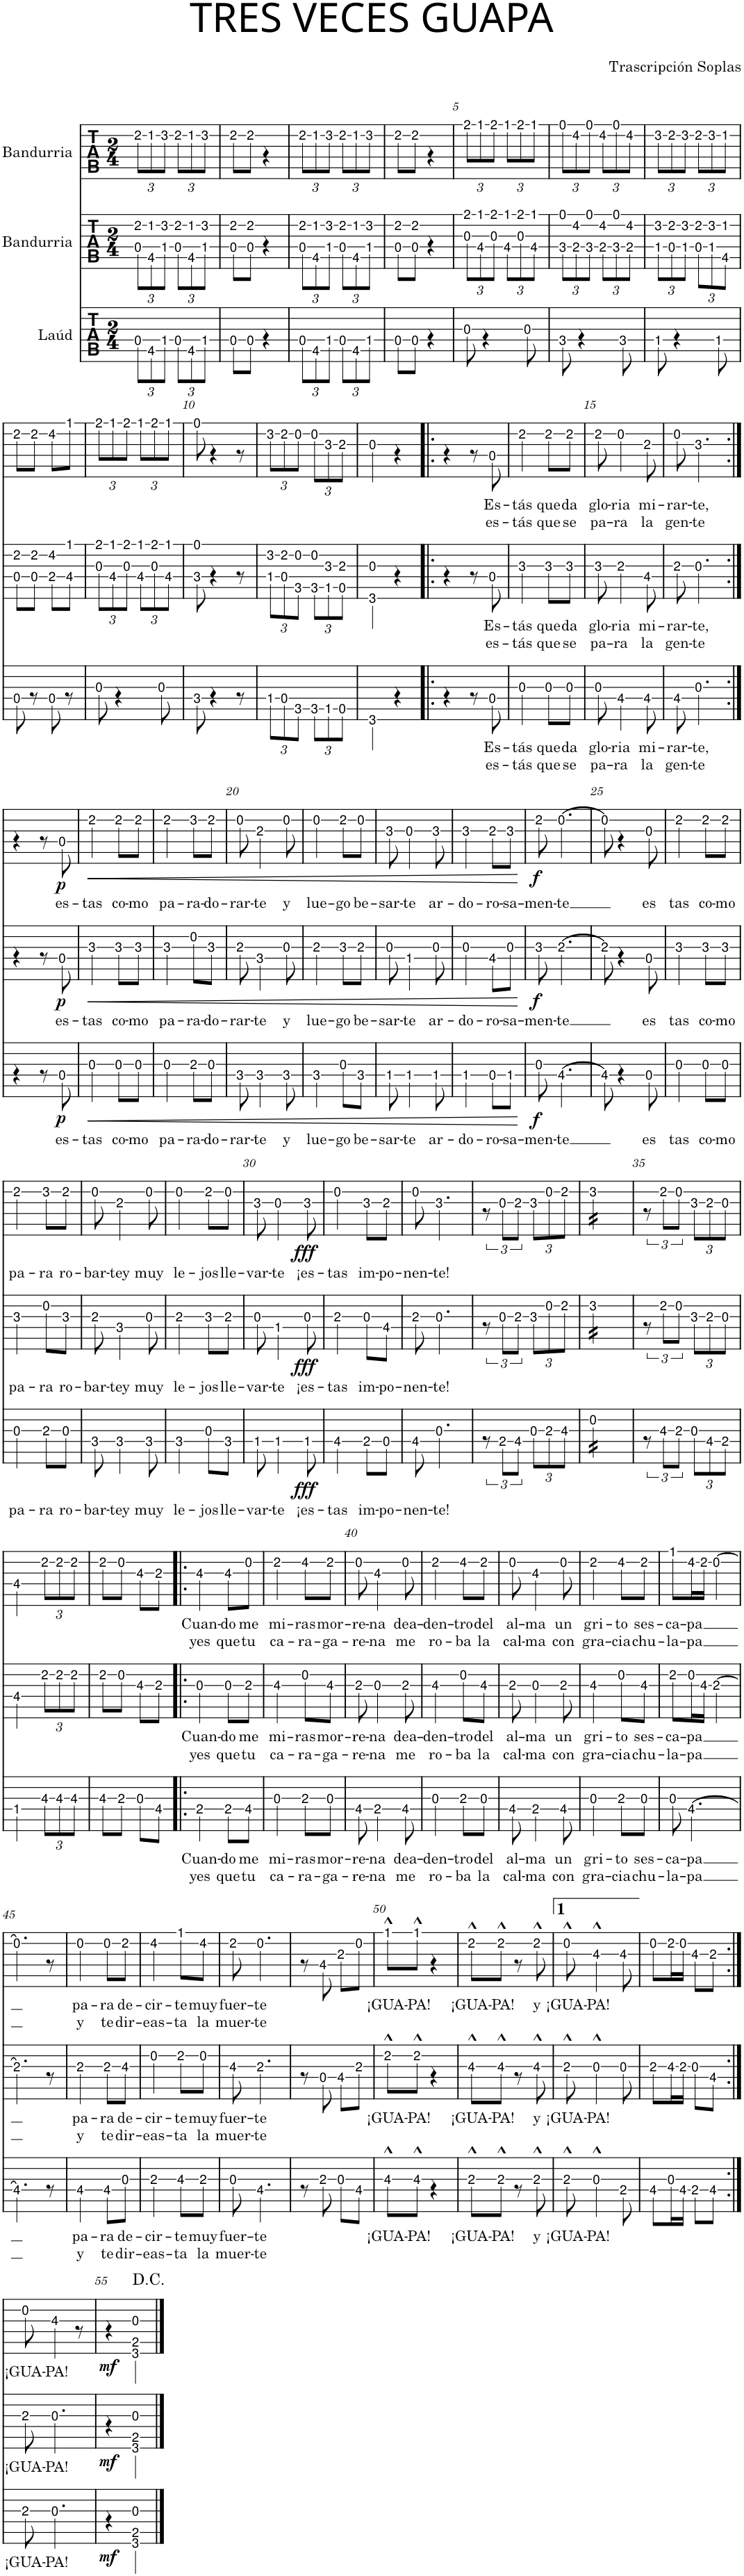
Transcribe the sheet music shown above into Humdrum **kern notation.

**kern	**dynam	**kern	**text	**text	**dynam	**kern	**text	**text	**dynam	**kern	**text	**text	**dynam
*part4	*part4	*part3	*part3	*part3	*part3	*part2	*part2	*part2	*part2	*part1	*part1	*part1	*part1
*staff4	*staff4	*staff3	*staff3	*staff3	*staff3	*staff2	*staff2	*staff2	*staff2	*staff1	*staff1	*staff1	*staff1
*I"Guitarra	*	*I"Laúd	*	*	*	*I"Bandurria	*	*	*	*I"Bandurria	*	*	*
*stria6	*	*stria6	*	*	*	*stria6	*	*	*	*stria6	*	*	*
*	*	*	*	*	*	*	*	*	*	*	*	*	*
*k[f#]	*	*k[f#]	*	*	*	*k[f#]	*	*	*	*k[f#]	*	*	*
*M2/4	*	*M2/4	*	*	*	*M2/4	*	*	*	*M2/4	*	*	*
*	*	*Xbrackettup	*	*	*	*Xbrackettup	*	*	*	*Xbrackettup	*	*	*
=1	=1	=1	=1	=1	=1	=1	=1	=1	=1	=1	=1	=1	=1
!LO:TX:a:t=mim	!	!	!	!	!	!	!	!	!	!	!	!	!
8F# 8B 8d	.	12F#\L	.	.	.	12f#\ 12ff#\L	.	.	.	12ff#\L	.	.	.
.	.	12F-X\	.	.	.	12f-X\ 12ff-X\	.	.	.	12ff-X\	.	.	.
8r	.	.	.	.	.	.	.	.	.	.	.	.	.
.	.	12G\J	.	.	.	12g\ 12gg\J	.	.	.	12gg\J	.	.	.
8F# 8B 8d	.	12F#X\L	.	.	.	12f#X\ 12ff#X\L	.	.	.	12ff#X\L	.	.	.
.	.	12F-X\	.	.	.	12f-X\ 12ff-X\	.	.	.	12ff-X\	.	.	.
8r	.	.	.	.	.	.	.	.	.	.	.	.	.
.	.	12G\J	.	.	.	12g\ 12gg\J	.	.	.	12gg\J	.	.	.
=2	=2	=2	=2	=2	=2	=2	=2	=2	=2	=2	=2	=2	=2
8F#\ 8B\ 8d\L	.	8F#\L	.	.	.	8f#\ 8ff#\L	.	.	.	8ff#\L	.	.	.
8F#\ 8B\ 8d\J	.	8F#\J	.	.	.	8f#\ 8ff#\J	.	.	.	8ff#\J	.	.	.
4r	.	4r	.	.	.	4r	.	.	.	4r	.	.	.
=3	=3	=3	=3	=3	=3	=3	=3	=3	=3	=3	=3	=3	=3
8F# 8B 8d	.	12F#\L	.	.	.	12f#\ 12ff#\L	.	.	.	12ff#\L	.	.	.
.	.	12F-X\	.	.	.	12f-X\ 12ff-X\	.	.	.	12ff-X\	.	.	.
8r	.	.	.	.	.	.	.	.	.	.	.	.	.
.	.	12G\J	.	.	.	12g\ 12gg\J	.	.	.	12gg\J	.	.	.
8F# 8B 8d	.	12F#X\L	.	.	.	12f#X\ 12ff#X\L	.	.	.	12ff#X\L	.	.	.
.	.	12F-X\	.	.	.	12f-X\ 12ff-X\	.	.	.	12ff-X\	.	.	.
8r	.	.	.	.	.	.	.	.	.	.	.	.	.
.	.	12G\J	.	.	.	12g\ 12gg\J	.	.	.	12gg\J	.	.	.
=4	=4	=4	=4	=4	=4	=4	=4	=4	=4	=4	=4	=4	=4
8F#\ 8B\ 8d\L	.	8F#\L	.	.	.	8f#\ 8ff#\L	.	.	.	8ff#\L	.	.	.
8F#\ 8B\ 8d\J	.	8F#\J	.	.	.	8f#\ 8ff#\J	.	.	.	8ff#\J	.	.	.
4r	.	4r	.	.	.	4r	.	.	.	4r	.	.	.
=5	=5	=5	=5	=5	=5	=5	=5	=5	=5	=5	=5	=5	=5
!LO:TX:a:t=mim	!	!	!	!	!	!	!	!	!	!	!	!	!
8F# 8B 8d	.	8B\	.	.	.	12b\ 12bb\L	.	.	.	12bb\L	.	.	.
.	.	.	.	.	.	12b-X\ 12bb-X\	.	.	.	12bb-X\	.	.	.
8r	.	4r	.	.	.	.	.	.	.	.	.	.	.
.	.	.	.	.	.	12bn\ 12bbn\J	.	.	.	12bbn\J	.	.	.
8r	.	.	.	.	.	12b-X\ 12bb-X\L	.	.	.	12bb-X\L	.	.	.
.	.	.	.	.	.	12bn\ 12bbn\	.	.	.	12bbn\	.	.	.
8F# 8B 8d	.	8B\	.	.	.	.	.	.	.	.	.	.	.
.	.	.	.	.	.	12b-X\ 12bb-X\J	.	.	.	12bb-X\J	.	.	.
=6	=6	=6	=6	=6	=6	=6	=6	=6	=6	=6	=6	=6	=6
!LO:TX:a:t=RE	!	!	!	!	!	!	!	!	!	!	!	!	!
8e 8a 8dd-	.	8A\	.	.	.	12a\ 12aa\L	.	.	.	12aa\L	.	.	.
.	.	.	.	.	.	12g#X\ 12gg#X\	.	.	.	12gg#X\	.	.	.
8r	.	4r	.	.	.	.	.	.	.	.	.	.	.
.	.	.	.	.	.	12a\ 12aa\J	.	.	.	12aa\J	.	.	.
8r	.	.	.	.	.	12g#\ 12gg#\L	.	.	.	12gg#\L	.	.	.
.	.	.	.	.	.	12a\ 12aa\	.	.	.	12aa\	.	.	.
8e 8a 8cc#	.	8A\	.	.	.	.	.	.	.	.	.	.	.
.	.	.	.	.	.	12g#\ 12gg#\J	.	.	.	12gg#\J	.	.	.
=7	=7	=7	=7	=7	=7	=7	=7	=7	=7	=7	=7	=7	=7
!LO:TX:a:t=DO	!	!	!	!	!	!	!	!	!	!	!	!	!
8B 8d 8g 8b	.	8G\	.	.	.	12g\ 12gg\L	.	.	.	12gg\L	.	.	.
.	.	.	.	.	.	12f#\ 12ff#\	.	.	.	12ff#\	.	.	.
8r	.	4r	.	.	.	.	.	.	.	.	.	.	.
.	.	.	.	.	.	12g\ 12gg\J	.	.	.	12gg\J	.	.	.
8r	.	.	.	.	.	12f#\ 12ff#\L	.	.	.	12ff#\L	.	.	.
.	.	.	.	.	.	12g\ 12gg\	.	.	.	12gg\	.	.	.
8B 8d 8g 8b	.	8G\	.	.	.	.	.	.	.	.	.	.	.
.	.	.	.	.	.	12f-X\ 12ff-X\J	.	.	.	12ff-X\J	.	.	.
!!LO:LB:g=z
=8	=8	=8	=8	=8	=8	=8	=8	=8	=8	=8	=8	=8	=8
!LO:TX:a:t=Si7	!	!	!	!	!	!	!	!	!	!	!	!	!
8F# 8B- 8e 8f# 8cc#	.	8F#X\	.	.	.	8f#\ 8ff#\L	.	.	.	8ff#\L	.	.	.
8r	.	8r	.	.	.	8f#\ 8ff#\J	.	.	.	8ff#\J	.	.	.
8F# 8A# 8e 8f# 8cc#	.	8F#\	.	.	.	8g#X\ 8gg#X\L	.	.	.	8gg#X\L	.	.	.
8r	.	8r	.	.	.	8b-X\ 8bb-X\J	.	.	.	8bb-X\J	.	.	.
=9	=9	=9	=9	=9	=9	=9	=9	=9	=9	=9	=9	=9	=9
!LO:TX:a:t=mim	!	!	!	!	!	!	!	!	!	!	!	!	!
8F# 8B 8d	.	8B\	.	.	.	12b\ 12bb\L	.	.	.	12bb\L	.	.	.
.	.	.	.	.	.	12b-X\ 12bb-X\	.	.	.	12bb-X\	.	.	.
8r	.	4r	.	.	.	.	.	.	.	.	.	.	.
.	.	.	.	.	.	12bn\ 12bbn\J	.	.	.	12bbn\J	.	.	.
8r	.	.	.	.	.	12b-X\ 12bb-X\L	.	.	.	12bb-X\L	.	.	.
.	.	.	.	.	.	12bn\ 12bbn\	.	.	.	12bbn\	.	.	.
8F# 8B 8d	.	8B\	.	.	.	.	.	.	.	.	.	.	.
.	.	.	.	.	.	12b-X\ 12bb-X\J	.	.	.	12bb-X\J	.	.	.
=10	=10	=10	=10	=10	=10	=10	=10	=10	=10	=10	=10	=10	=10
!LO:TX:a:t=RE	!	!	!	!	!	!	!	!	!	!	!	!	!
8e 8a 8dd-	.	8A\	.	.	.	8a\ 8aa\	.	.	.	8aa\	.	.	.
8r	.	4r	.	.	.	4r	.	.	.	4r	.	.	.
8r	.	.	.	.	.	.	.	.	.	.	.	.	.
8e 8a 8cc#	.	8r	.	.	.	8r	.	.	.	8r	.	.	.
=11	=11	=11	=11	=11	=11	=11	=11	=11	=11	=11	=11	=11	=11
!LO:TX:a:t=DO	!	!	!	!	!	!	!	!	!	!	!	!	!
8B 8d 8g 8b	.	12G\L	.	.	.	12g\ 12gg\L	.	.	.	12gg\L	.	.	.
.	.	12F#\	.	.	.	12f#\ 12ff#\	.	.	.	12ff#\	.	.	.
8r	.	.	.	.	.	.	.	.	.	.	.	.	.
.	.	12E\J	.	.	.	12e\ 12ee\J	.	.	.	12ee\J	.	.	.
!LO:TX:a:t=Si7	!	!	!	!	!	!	!	!	!	!	!	!	!
8F# 8B- 8e 8f# 8cc#	.	12E\L	.	.	.	12e\ 12ee\L	.	.	.	12ee\L	.	.	.
.	.	12D\	.	.	.	12d\ 12dd\	.	.	.	12dd\	.	.	.
8r	.	.	.	.	.	.	.	.	.	.	.	.	.
.	.	12C#X\J	.	.	.	12c#X\ 12cc#X\J	.	.	.	12cc#X\J	.	.	.
=12	=12	=12	=12	=12	=12	=12	=12	=12	=12	=12	=12	=12	=12
!LO:TX:a:t=mim	!	!	!	!	!	!	!	!	!	!	!	!	!
8BB\L	.	4BB\	.	.	.	4B\ 4b\	.	.	.	4b\	.	.	.
8B\ 8d\ 8f#\J	.	.	.	.	.	.	.	.	.	.	.	.	.
8F#\L	.	4r	.	.	.	4r	.	.	.	4r	.	.	.
8B\ 8d\ 8f#\J	.	.	.	.	.	.	.	.	.	.	.	.	.
=13!|:	=13!|:	=13!|:	=13!|:	=13!|:	=13!|:	=13!|:	=13!|:	=13!|:	=13!|:	=13!|:	=13!|:	=13!|:	=13!|:
8BB\L	.	4r	.	.	.	4r	.	.	.	4r	.	.	.
8B\ 8d\ 8f#\J	.	.	.	.	.	.	.	.	.	.	.	.	.
8F#\L	.	8r	.	.	.	8r	.	.	.	8r	.	.	.
!	!	!	!LO:LY:b	!LO:LY:b	!	!	!LO:LY:b	!LO:LY:b	!	!	!LO:LY:b	!LO:LY:b	!
8B\ 8d\ 8f#\J	.	8F#\	Es-	es-	.	8f#\	Es-	es-	.	8f#\	Es-	es-	.
=14	=14	=14	=14	=14	=14	=14	=14	=14	=14	=14	=14	=14	=14
!	!	!	!LO:LY:b	!LO:LY:b	!	!	!LO:LY:b	!LO:LY:b	!	!	!LO:LY:b	!LO:LY:b	!
8BB\L	.	4B\	-tás	-tás	.	4dd\	-tás	-tás	.	4ff#\	-tás	-tás	.
8B\ 8d\ 8f#\J	.	.	.	.	.	.	.	.	.	.	.	.	.
!	!	!	!LO:LY:b	!LO:LY:b	!	!	!LO:LY:b	!LO:LY:b	!	!	!LO:LY:b	!LO:LY:b	!
8F#\L	.	8B\L	que	que	.	8dd\L	que	que	.	8ff#\L	que	que	.
!	!	!	!LO:LY:b	!LO:LY:b	!	!	!LO:LY:b	!LO:LY:b	!	!	!LO:LY:b	!LO:LY:b	!
8B\ 8d\ 8f#\J	.	8B\J	da	se	.	8dd\J	da	se	.	8ff#\J	da	se	.
=15	=15	=15	=15	=15	=15	=15	=15	=15	=15	=15	=15	=15	=15
!LO:TX:a:t=Si7	!	!	!	!	!	!	!	!	!	!	!	!	!
!	!	!	!LO:LY:b	!LO:LY:b	!	!	!LO:LY:b	!LO:LY:b	!	!	!LO:LY:b	!LO:LY:b	!
8C#X\L	.	8B\	glo-	pa-	.	8dd\	glo-	pa-	.	8ff#\	glo-	pa-	.
!	!	!	!LO:LY:b	!LO:LY:b	!	!	!LO:LY:b	!LO:LY:b	!	!	!LO:LY:b	!LO:LY:b	!
8B-X\ 8e\ 8f#\J	.	4A#\	-ria	-ra	.	4cc#X\	-ria	-ra	.	4ee\	-ria	-ra	.
8F#\L	.	.	.	.	.	.	.	.	.	.	.	.	.
!	!	!	!LO:LY:b	!LO:LY:b	!	!	!LO:LY:b	!LO:LY:b	!	!	!LO:LY:b	!LO:LY:b	!
8B-\ 8e\ 8f#\J	.	8B-X\	mi-	la	.	8b-X\	mi-	la	.	8cc#X\	mi-	la	.
=16	=16	=16	=16	=16	=16	=16	=16	=16	=16	=16	=16	=16	=16
!LO:TX:a:t=mim	!	!	!	!	!	!	!	!	!	!	!	!	!
!	!	!	!LO:LY:b	!LO:LY:b	!	!	!LO:LY:b	!LO:LY:b	!	!	!LO:LY:b	!LO:LY:b	!
8BB\L	.	8B-\	-rar-	gen-	.	8cc#X\	-rar-	gen-	.	8ee\	-rar-	gen-	.
!	!	!	!LO:LY:b	!LO:LY:b	!	!	!LO:LY:b	!LO:LY:b	!	!	!LO:LY:b	!LO:LY:b	!
8B\ 8d\ 8f#\J	.	4.B\	-te,	-te	.	4.b\	-te,	-te	.	4.dd\	-te,	-te	.
8F#\L	.	.	.	.	.	.	.	.	.	.	.	.	.
8B\ 8d\ 8f#\J	.	.	.	.	.	.	.	.	.	.	.	.	.
!!LO:LB:g=z
=17:|!	=17:|!	=17:|!	=17:|!	=17:|!	=17:|!	=17:|!	=17:|!	=17:|!	=17:|!	=17:|!	=17:|!	=17:|!	=17:|!
!	!LO:DY:b	!	!	!	!	!	!	!	!	!	!	!	!
8BB\L	p	4r	.	.	.	4r	.	.	.	4r	.	.	.
8B\ 8d\ 8f#\J	.	.	.	.	.	.	.	.	.	.	.	.	.
8F#\L	.	8r	.	.	.	8r	.	.	.	8r	.	.	.
!	!	!	!LO:LY:b	!	!LO:DY:b	!	!LO:LY:b	!	!LO:DY:b	!	!LO:LY:b	!	!LO:DY:b
8B\ 8d\ 8f#\J	.	8F#\	es-	.	p	8f#\	es-	.	p	8f#\	es-	.	p
=18	=18	=18	=18	=18	=18	=18	=18	=18	=18	=18	=18	=18	=18
!	!LO:HP:b	!	!LO:LY:b	!	!LO:HP:b	!	!LO:LY:b	!	!LO:HP:b	!	!LO:LY:b	!	!LO:HP:b
8BB\L	<	4B\	-tas	.	<	4dd\	-tas	.	<	4ff#\	-tas	.	<
8B\ 8d\ 8f#\J	.	.	.	.	.	.	.	.	.	.	.	.	.
!	!	!	!LO:LY:b	!	!	!	!LO:LY:b	!	!	!	!LO:LY:b	!	!
8F#\L	.	8B\L	co-	.	.	8dd\L	co-	.	.	8ff#\L	co-	.	.
!	!	!	!LO:LY:b	!	!	!	!LO:LY:b	!	!	!	!LO:LY:b	!	!
8B\ 8d\ 8f#\J	.	8B\J	-mo	.	.	8dd\J	-mo	.	.	8ff#\J	-mo	.	.
=19	=19	=19	=19	=19	=19	=19	=19	=19	=19	=19	=19	=19	=19
!	!	!	!LO:LY:b	!	!	!	!LO:LY:b	!	!	!	!LO:LY:b	!	!
8BB\L	.	4B\	pa-	.	.	4dd\	pa-	.	.	4ff#\	pa-	.	.
8B\ 8d\ 8f#\J	.	.	.	.	.	.	.	.	.	.	.	.	.
!	!	!	!LO:LY:b	!	!	!	!LO:LY:b	!	!	!	!LO:LY:b	!	!
8F#\L	.	8c#X\L	-ra-	.	.	8ee\L	-ra-	.	.	8gg\L	-ra-	.	.
!	!	!	!LO:LY:b	!	!	!	!LO:LY:b	!	!	!	!LO:LY:b	!	!
8B\ 8d\ 8f#\J	.	8B\J	-do-	.	.	8dd\J	-do-	.	.	8ff#\J	-do-	.	.
=20	=20	=20	=20	=20	=20	=20	=20	=20	=20	=20	=20	=20	=20
!LO:TX:a:t=RE	!	!	!	!	!	!	!	!	!	!	!	!	!
!	!	!	!LO:LY:b	!	!	!	!LO:LY:b	!	!	!	!LO:LY:b	!	!
8E\L	.	8A\	-rar-	.	.	8cc#X\	-rar-	.	.	8ee\	-rar-	.	.
!	!	!	!LO:LY:b	!	!	!	!LO:LY:b	!	!	!	!LO:LY:b	!	!
8e\ 8a\ 8cc#X\J	.	4A\	-te	.	.	4a\	-te	.	.	4cc#X\	-te	.	.
8A\L	.	.	.	.	.	.	.	.	.	.	.	.	.
!	!	!	!LO:LY:b	!	!	!	!LO:LY:b	!	!	!	!LO:LY:b	!	!
8e\ 8a\ 8cc#\J	.	8A\	y	.	.	8b\	y	.	.	8ee\	y	.	.
=21	=21	=21	=21	=21	=21	=21	=21	=21	=21	=21	=21	=21	=21
!LO:TX:a:t=RE	!	!	!	!	!	!	!	!	!	!	!	!	!
!	!	!	!LO:LY:b	!	!	!	!LO:LY:b	!	!	!	!LO:LY:b	!	!
8E\L	.	4A\	lue-	.	.	4cc#X\	lue-	.	.	4ee\	lue-	.	.
8e\ 8a\ 8cc#X\J	.	.	.	.	.	.	.	.	.	.	.	.	.
!	!	!	!LO:LY:b	!	!	!	!LO:LY:b	!	!	!	!LO:LY:b	!	!
8A\L	.	8B\L	-go	.	.	8dd\L	-go	.	.	8ff#\L	-go	.	.
!	!	!	!LO:LY:b	!	!	!	!LO:LY:b	!	!	!	!LO:LY:b	!	!
8e\ 8a\ 8cc#\J	.	8A\J	be-	.	.	8cc#\J	be-	.	.	8ee\J	be-	.	.
=22	=22	=22	=22	=22	=22	=22	=22	=22	=22	=22	=22	=22	=22
!LO:TX:a:t=DO	!	!	!	!	!	!	!	!	!	!	!	!	!
!	!	!	!LO:LY:b	!	!	!	!LO:LY:b	!	!	!	!LO:LY:b	!	!
8D\L	.	8G\	-sar-	.	.	8b\	-sar-	.	.	8dd\	-sar-	.	.
!	!	!	!LO:LY:b	!	!	!	!LO:LY:b	!	!	!	!LO:LY:b	!	!
8B\ 8d\ 8g\J	.	4G\	-te	.	.	4g\	-te	.	.	4b\	-te	.	.
8G\L	.	.	.	.	.	.	.	.	.	.	.	.	.
!	!	!	!LO:LY:b	!	!	!	!LO:LY:b	!	!	!	!LO:LY:b	!	!
8B\ 8d\ 8g\J	.	8G\	ar-	.	.	8b\	ar-	.	.	8dd\	ar-	.	.
=23	=23	=23	=23	=23	=23	=23	=23	=23	=23	=23	=23	=23	=23
!LO:TX:a:t=DO	!	!	!	!	!	!	!	!	!	!	!	!	!
!	!	!	!LO:LY:b	!	!	!	!LO:LY:b	!	!	!	!LO:LY:b	!	!
8D\L	.	4G\	-do-	.	.	4b\	-do-	.	.	4dd\	-do-	.	.
8B\ 8d\ 8g\J	.	.	.	.	.	.	.	.	.	.	.	.	.
!	!	!	!LO:LY:b	!	!	!	!LO:LY:b	!	!	!	!LO:LY:b	!	!
8G\L	.	8F#\L	-ro-	.	.	8b-X\L	-ro-	.	.	8cc#X\L	-ro-	.	.
!	!	!	!LO:LY:b	!	!	!	!LO:LY:b	!	!	!	!LO:LY:b	!	!
8B\ 8d\ 8g\J	.	8G\J	-sa-	.	.	8bn\J	-sa-	.	.	8dd\J	-sa-	.	.
.	[	.	.	.	[	.	.	.	[	.	.	.	[
=24	=24	=24	=24	=24	=24	=24	=24	=24	=24	=24	=24	=24	=24
!LO:TX:a:t=Si7	!	!	!	!	!	!	!	!	!	!	!	!	!
!	!LO:DY:b	!	!LO:LY:b	!	!LO:DY:b	!	!LO:LY:b	!	!LO:DY:b	!	!LO:LY:b	!	!LO:DY:b
8C#X\L	f	8B\	men-	.	f	8dd\	men-	.	f	8ff#\	men-	.	f
!	!	!	!LO:LY:b	!	!	!	!LO:LY:b	!	!	!	!LO:LY:b	!	!
8B-X\ 8e\ 8f#\J	.	[4.B-X\	-te	.	.	[4.cc#X\	-te	.	.	[4.ee\	-te	.	.
8F#\L	.	.	.	.	.	.	.	.	.	.	.	.	.
8B-\ 8e\ 8f#\J	.	.	.	.	.	.	.	.	.	.	.	.	.
=25	=25	=25	=25	=25	=25	=25	=25	=25	=25	=25	=25	=25	=25
8F#\L	.	8B-\]	.	.	.	8cc#\]	.	.	.	8ee\]	.	.	.
8E\J	.	4r	.	.	.	4r	.	.	.	4r	.	.	.
8D\L	.	.	.	.	.	.	.	.	.	.	.	.	.
!	!	!	!LO:LY:b	!	!	!	!LO:LY:b	!	!	!	!LO:LY:b	!	!
8C#X\J	.	8F#\	es	.	.	8f#\	es	.	.	8b\	es	.	.
=26	=26	=26	=26	=26	=26	=26	=26	=26	=26	=26	=26	=26	=26
!	!	!	!LO:LY:b	!	!	!	!LO:LY:b	!	!	!	!LO:LY:b	!	!
8BB\L	.	4B\	-tas	.	.	4dd\	-tas	.	.	4ff#\	-tas	.	.
8B\ 8d\ 8f#\J	.	.	.	.	.	.	.	.	.	.	.	.	.
!	!	!	!LO:LY:b	!	!	!	!LO:LY:b	!	!	!	!LO:LY:b	!	!
8F#\L	.	8B\L	co-	.	.	8dd\L	co-	.	.	8ff#\L	co-	.	.
!	!	!	!LO:LY:b	!	!	!	!LO:LY:b	!	!	!	!LO:LY:b	!	!
8B\ 8d\ 8f#\J	.	8B\J	-mo	.	.	8dd\J	-mo	.	.	8ff#\J	-mo	.	.
!!LO:LB:g=z
=27	=27	=27	=27	=27	=27	=27	=27	=27	=27	=27	=27	=27	=27
!	!	!	!LO:LY:b	!	!	!	!LO:LY:b	!	!	!	!LO:LY:b	!	!
8BB\L	.	4B\	pa-	.	.	4dd\	pa-	.	.	4ff#\	pa-	.	.
8B\ 8d\ 8f#\J	.	.	.	.	.	.	.	.	.	.	.	.	.
!	!	!	!LO:LY:b	!	!	!	!LO:LY:b	!	!	!	!LO:LY:b	!	!
8F#\L	.	8c#X\L	-ra	.	.	8ee\L	-ra	.	.	8gg\L	-ra	.	.
!	!	!	!LO:LY:b	!	!	!	!LO:LY:b	!	!	!	!LO:LY:b	!	!
8B\ 8d\ 8f#\J	.	8B\J	ro-	.	.	8dd\J	ro-	.	.	8ff#\J	ro-	.	.
=28	=28	=28	=28	=28	=28	=28	=28	=28	=28	=28	=28	=28	=28
!LO:TX:a:t=RE	!	!	!	!	!	!	!	!	!	!	!	!	!
!	!	!	!LO:LY:b	!	!	!	!LO:LY:b	!	!	!	!LO:LY:b	!	!
8E\L	.	8A\	-bar-	.	.	8cc#X\	-bar-	.	.	8ee\	-bar-	.	.
!	!	!	!LO:LY:b	!	!	!	!LO:LY:b	!	!	!	!LO:LY:b	!	!
8e\ 8a\ 8cc#X\J	.	4A\	-tey	.	.	4a\	-tey	.	.	4cc#X\	-tey	.	.
8A\L	.	.	.	.	.	.	.	.	.	.	.	.	.
!	!	!	!LO:LY:b	!	!	!	!LO:LY:b	!	!	!	!LO:LY:b	!	!
8e\ 8a\ 8cc#\J	.	8A\	muy	.	.	8b\	muy	.	.	8ee\	muy	.	.
=29	=29	=29	=29	=29	=29	=29	=29	=29	=29	=29	=29	=29	=29
!LO:TX:a:t=RE	!	!	!	!	!	!	!	!	!	!	!	!	!
!	!	!	!LO:LY:b	!	!	!	!LO:LY:b	!	!	!	!LO:LY:b	!	!
8E\L	.	4A\	le-	.	.	4cc#X\	le-	.	.	4ee\	le-	.	.
8e\ 8a\ 8cc#X\J	.	.	.	.	.	.	.	.	.	.	.	.	.
!	!	!	!LO:LY:b	!	!	!	!LO:LY:b	!	!	!	!LO:LY:b	!	!
8A\L	.	8B\L	-jos	.	.	8dd\L	-jos	.	.	8ff#\L	-jos	.	.
!	!	!	!LO:LY:b	!	!	!	!LO:LY:b	!	!	!	!LO:LY:b	!	!
8e\ 8a\ 8cc#\J	.	8A\J	lle-	.	.	8cc#\J	lle-	.	.	8ee\J	lle-	.	.
=30	=30	=30	=30	=30	=30	=30	=30	=30	=30	=30	=30	=30	=30
!LO:TX:a:t=DO	!	!	!	!	!	!	!	!	!	!	!	!	!
!	!LO:DY:b	!	!LO:LY:b	!	!	!	!LO:LY:b	!	!	!	!LO:LY:b	!	!
8D\L	fff	8G\	-var-	.	.	8b\	-var-	.	.	8dd\	-var-	.	.
!	!	!	!LO:LY:b	!	!	!	!LO:LY:b	!	!	!	!LO:LY:b	!	!
8B\ 8d\ 8g\J	.	4G\	-te	.	.	4g\	-te	.	.	4b\	-te	.	.
8G\L	.	.	.	.	.	.	.	.	.	.	.	.	.
!	!	!	!LO:LY:b	!	!LO:DY:b	!	!LO:LY:b	!	!LO:DY:b	!	!LO:LY:b	!	!LO:DY:b
8B\ 8d\ 8g\J	.	8G\	¡es-	.	fff	8b\	¡es-	.	fff	8dd\	¡es-	.	fff
=31	=31	=31	=31	=31	=31	=31	=31	=31	=31	=31	=31	=31	=31
!LO:TX:a:t=Si7	!	!	!	!	!	!	!	!	!	!	!	!	!
!	!	!	!LO:LY:b	!	!	!	!LO:LY:b	!	!	!	!LO:LY:b	!	!
8C#X\L	.	4A#\	tas	.	.	4cc#X\	tas	.	.	4ee\	tas	.	.
8B-X\ 8e\ 8f#\J	.	.	.	.	.	.	.	.	.	.	.	.	.
!	!	!	!LO:LY:b	!	!	!	!LO:LY:b	!	!	!	!LO:LY:b	!	!
8F#\L	.	8G#\L	im-	.	.	8b\L	im-	.	.	8dd\L	im-	.	.
!	!	!	!LO:LY:b	!	!	!	!LO:LY:b	!	!	!	!LO:LY:b	!	!
8B-\ 8e\ 8f#\J	.	8F#\J	-po-	.	.	8b-X\J	-po-	.	.	8cc#X\J	-po-	.	.
=32	=32	=32	=32	=32	=32	=32	=32	=32	=32	=32	=32	=32	=32
!LO:TX:a:t=mim	!	!	!	!	!	!	!	!	!	!	!	!	!
!	!	!	!LO:LY:b	!	!	!	!LO:LY:b	!	!	!	!LO:LY:b	!	!
8BB\L	.	8A#\	-nen-	.	.	8cc#X\	-nen-	.	.	8ee\	-nen-	.	.
!	!	!	!LO:LY:b	!	!	!	!LO:LY:b	!	!	!	!LO:LY:b	!	!
8B\ 8d\ 8f#\J	.	4.B\	-te!	.	.	4.b\	-te!	.	.	4.dd\	-te!	.	.
8F#\L	.	.	.	.	.	.	.	.	.	.	.	.	.
8B\ 8d\ 8f#\J	.	.	.	.	.	.	.	.	.	.	.	.	.
=33	=33	=33	=33	=33	=33	=33	=33	=33	=33	=33	=33	=33	=33
*	*	*brackettup	*	*	*	*brackettup	*	*	*	*brackettup	*	*	*
4B 4d 4f#	.	12r	.	.	.	12r	.	.	.	12r	.	.	.
.	.	12G#X\L	.	.	.	12b\L	.	.	.	12b\L	.	.	.
.	.	12B-X\J	.	.	.	12cc#X\J	.	.	.	12cc#X\J	.	.	.
*	*	*Xbrackettup	*	*	*	*Xbrackettup	*	*	*	*Xbrackettup	*	*	*
4r	.	12B\L	.	.	.	12dd\L	.	.	.	12dd\L	.	.	.
.	.	12c#X\	.	.	.	12ee\	.	.	.	12ee\	.	.	.
.	.	12d#X\J	.	.	.	12ff#\J	.	.	.	12ff#\J	.	.	.
=34	=34	=34	=34	=34	=34	=34	=34	=34	=34	=34	=34	=34	=34
4r	.	2e\	.	.	.	2gg\	.	.	.	2gg\	.	.	.
!LO:TX:a:t=DO	!	!	!	!	!	!	!	!	!	!	!	!	!
4G^^ 4B^^ 4d^^ 4g^^ 4b^^	.	.	.	.	.	.	.	.	.	.	.	.	.
=35	=35	=35	=35	=35	=35	=35	=35	=35	=35	=35	=35	=35	=35
*	*	*brackettup	*	*	*	*brackettup	*	*	*	*brackettup	*	*	*
!LO:TX:a:t=DO	!	!	!	!	!	!	!	!	!	!	!	!	!
4G^^ 4B^^ 4d^^ 4g^^ 4b^^	.	12r	.	.	.	12r	.	.	.	12r	.	.	.
.	.	12d#X\L	.	.	.	12ff#\L	.	.	.	12ff#\L	.	.	.
.	.	12c#X\J	.	.	.	12ee\J	.	.	.	12ee\J	.	.	.
*	*	*Xbrackettup	*	*	*	*Xbrackettup	*	*	*	*Xbrackettup	*	*	*
4r	.	12B\L	.	.	.	12dd\L	.	.	.	12dd\L	.	.	.
.	.	12B-X\	.	.	.	12cc#X\	.	.	.	12cc#X\	.	.	.
.	.	12G#X\J	.	.	.	12b\J	.	.	.	12b\J	.	.	.
!!LO:LB:g=z
=36	=36	=36	=36	=36	=36	=36	=36	=36	=36	=36	=36	=36	=36
4r	.	4G\	.	.	.	4b-X\	.	.	.	4b-X\	.	.	.
!LO:TX:a:t=Si7	!	!	!	!	!	!	!	!	!	!	!	!	!
4F#^^ 4B-X^^ 4e^^ 4f#^^	.	12d#X\L	.	.	.	12ff#\L	.	.	.	12ff#\L	.	.	.
.	.	12d#\	.	.	.	12ff#\	.	.	.	12ff#\	.	.	.
.	.	12d#\J	.	.	.	12ff#\J	.	.	.	12ff#\J	.	.	.
=37	=37	=37	=37	=37	=37	=37	=37	=37	=37	=37	=37	=37	=37
8F#^^\ 8B-X^^\ 8e^^\ 8f#^^\L	.	8d#X\L	.	.	.	8ff#\L	.	.	.	8ff#\L	.	.	.
8BB\J	.	8c#X\J	.	.	.	8ee\J	.	.	.	8ee\J	.	.	.
8C#X\L	.	8B\L	.	.	.	8dd#X\L	.	.	.	8dd#X\L	.	.	.
8D#X\J	.	8B-X\J	.	.	.	8cc#X\J	.	.	.	8cc#X\J	.	.	.
=38!|:	=38!|:	=38!|:	=38!|:	=38!|:	=38!|:	=38!|:	=38!|:	=38!|:	=38!|:	=38!|:	=38!|:	=38!|:	=38!|:
*k[f#c#g#d#]	*	*k[f#c#g#d#]	*	*	*	*k[f#c#g#d#]	*	*	*	*k[f#c#g#d#]	*	*	*
!LO:TX:a:t=MI	!	!	!	!	!	!	!	!	!	!	!	!	!
!	!	!	!LO:LY:b	!LO:LY:b	!	!	!LO:LY:b	!LO:LY:b	!	!	!LO:LY:b	!LO:LY:b	!
8BB\L	.	4G#\	Cuan-	yes	.	4b\	Cuan-	yes	.	4dd#\	Cuan-	yes	.
8B\ 8d#\ 8f#\J	.	.	.	.	.	.	.	.	.	.	.	.	.
!	!	!	!LO:LY:b	!LO:LY:b	!	!	!LO:LY:b	!LO:LY:b	!	!	!LO:LY:b	!LO:LY:b	!
8F#\L	.	8G#\L	-do	que	.	8b\L	-do	que	.	8dd#\L	-do	que	.
!	!	!	!LO:LY:b	!LO:LY:b	!	!	!LO:LY:b	!LO:LY:b	!	!	!LO:LY:b	!LO:LY:b	!
8B\ 8d#\ 8f#\J	.	8A#X\J	me	tu	.	8cc#\J	me	tu	.	8ee\J	me	tu	.
=39	=39	=39	=39	=39	=39	=39	=39	=39	=39	=39	=39	=39	=39
!LO:TX:a:t=Si7	!	!	!	!	!	!	!	!	!	!	!	!	!
!	!	!	!LO:LY:b	!LO:LY:b	!	!	!LO:LY:b	!LO:LY:b	!	!	!LO:LY:b	!LO:LY:b	!
8C#\L	.	4B\	mi-	ca-	.	4dd#\	mi-	ca-	.	4ff#\	mi-	ca-	.
8A#X\ 8e\ 8f#\J	.	.	.	.	.	.	.	.	.	.	.	.	.
!	!	!	!LO:LY:b	!LO:LY:b	!	!	!LO:LY:b	!LO:LY:b	!	!	!LO:LY:b	!LO:LY:b	!
8F#\L	.	8c#\L	-ras	-ra-	.	8ee\L	-ras	-ra-	.	8gg#\L	-ras	-ra-	.
!	!	!	!LO:LY:b	!LO:LY:b	!	!	!LO:LY:b	!LO:LY:b	!	!	!LO:LY:b	!LO:LY:b	!
8A#\ 8e\ 8f#\J	.	8B\J	mor-	-ga-	.	8dd#\J	mor-	-ga-	.	8ff#\J	mor-	-ga-	.
=40	=40	=40	=40	=40	=40	=40	=40	=40	=40	=40	=40	=40	=40
!LO:TX:a:t=MI	!	!	!	!	!	!	!	!	!	!	!	!	!
!	!	!	!LO:LY:b	!LO:LY:b	!	!	!LO:LY:b	!LO:LY:b	!	!	!LO:LY:b	!LO:LY:b	!
8BB\L	.	8A#X\	-re-	-re-	.	8cc#\	-re-	-re-	.	8ee\	-re-	-re-	.
!	!	!	!LO:LY:b	!LO:LY:b	!	!	!LO:LY:b	!LO:LY:b	!	!	!LO:LY:b	!LO:LY:b	!
8B\ 8d#\ 8f#\J	.	4G#\	-na	-na	.	4b\	-na	-na	.	4dd#\	-na	-na	.
8F#\L	.	.	.	.	.	.	.	.	.	.	.	.	.
!	!	!	!LO:LY:b	!LO:LY:b	!	!	!LO:LY:b	!LO:LY:b	!	!	!LO:LY:b	!LO:LY:b	!
8B\ 8d#\ 8f#\J	.	8A#\	dea-	me	.	8cc#\	dea-	me	.	8ee\	dea-	me	.
=41	=41	=41	=41	=41	=41	=41	=41	=41	=41	=41	=41	=41	=41
!LO:TX:a:t=Si7	!	!	!	!	!	!	!	!	!	!	!	!	!
!	!	!	!LO:LY:b	!LO:LY:b	!	!	!LO:LY:b	!LO:LY:b	!	!	!LO:LY:b	!LO:LY:b	!
8C#\L	.	4B\	-den-	ro-	.	4dd#\	-den-	ro-	.	4ff#\	-den-	ro-	.
8A#X\ 8e\ 8f#\J	.	.	.	.	.	.	.	.	.	.	.	.	.
!	!	!	!LO:LY:b	!LO:LY:b	!	!	!LO:LY:b	!LO:LY:b	!	!	!LO:LY:b	!LO:LY:b	!
8F#\L	.	8c#\L	-tro	-ba	.	8ee\L	-tro	-ba	.	8gg#\L	-tro	-ba	.
!	!	!	!LO:LY:b	!LO:LY:b	!	!	!LO:LY:b	!LO:LY:b	!	!	!LO:LY:b	!LO:LY:b	!
8A#\ 8e\ 8f#\J	.	8B\J	del	la	.	8dd#\J	del	la	.	8ff#\J	del	la	.
=42	=42	=42	=42	=42	=42	=42	=42	=42	=42	=42	=42	=42	=42
!LO:TX:a:t=MI	!	!	!	!	!	!	!	!	!	!	!	!	!
!	!	!	!LO:LY:b	!LO:LY:b	!	!	!LO:LY:b	!LO:LY:b	!	!	!LO:LY:b	!LO:LY:b	!
8BB\L	.	8A#X\	al-	cal-	.	8cc#\	al-	cal-	.	8ee\	al-	cal-	.
!	!	!	!LO:LY:b	!LO:LY:b	!	!	!LO:LY:b	!LO:LY:b	!	!	!LO:LY:b	!LO:LY:b	!
8B\ 8d#\ 8f#\J	.	4G#\	-ma	-ma	.	4b\	-ma	-ma	.	4dd#\	-ma	-ma	.
8F#\L	.	.	.	.	.	.	.	.	.	.	.	.	.
!	!	!	!LO:LY:b	!LO:LY:b	!	!	!LO:LY:b	!LO:LY:b	!	!	!LO:LY:b	!LO:LY:b	!
8B\ 8d#\ 8f#\J	.	8A#\	un	con	.	8cc#\	un	con	.	8ee\	un	con	.
=43	=43	=43	=43	=43	=43	=43	=43	=43	=43	=43	=43	=43	=43
!LO:TX:a:t=do#m	!	!	!	!	!	!	!	!	!	!	!	!	!
!	!	!	!LO:LY:b	!LO:LY:b	!	!	!LO:LY:b	!LO:LY:b	!	!	!LO:LY:b	!LO:LY:b	!
8D#\L	.	4B\	gri-	gra-	.	4dd#\	gri-	gra-	.	4ff#\	gri-	gra-	.
8B#\ 8f#\ 8f#\J	.	.	.	.	.	.	.	.	.	.	.	.	.
!	!	!	!LO:LY:b	!LO:LY:b	!	!	!LO:LY:b	!LO:LY:b	!	!	!LO:LY:b	!LO:LY:b	!
8G#\L	.	8c#\L	-to	-cia	.	8ee\L	-to	-cia	.	8gg#\L	-to	-cia	.
!	!	!	!LO:LY:b	!LO:LY:b	!	!	!LO:LY:b	!LO:LY:b	!	!	!LO:LY:b	!LO:LY:b	!
8B#\ 8f#\ 8f#\J	.	8B\J	ses-	chu-	.	8dd#\J	ses-	chu-	.	8ff#\J	ses-	chu-	.
=44	=44	=44	=44	=44	=44	=44	=44	=44	=44	=44	=44	=44	=44
!LO:TX:a:t=fa#m	!	!	!	!	!	!	!	!	!	!	!	!	!
!	!	!	!LO:LY:b	!LO:LY:b	!	!	!LO:LY:b	!LO:LY:b	!	!	!LO:LY:b	!LO:LY:b	!
8C#\L	.	8B\	-ca-	-la-	.	8ff#\L	-ca-	-la-	.	8aa#\L	-ca-	-la-	.
!	!	!	!LO:LY:b	!LO:LY:b	!	!	!LO:LY:b	!LO:LY:b	!	!	!LO:LY:b	!LO:LY:b	!
8c#\ 8e\ 8g#\J	.	[4.A#X\	-pa	-pa	.	16ee\L	-pa	-pa	.	16gg#\L	-pa	-pa	.
.	.	.	.	.	.	16dd#\JJ	.	.	.	16ff#\JJ	.	.	.
8G#\L	.	.	.	.	.	[4cc#\	.	.	.	[4ee\	.	.	.
8c#\ 8e\ 8g#\J	.	.	.	.	.	.	.	.	.	.	.	.	.
!!LO:LB:g=z
=45	=45	=45	=45	=45	=45	=45	=45	=45	=45	=45	=45	=45	=45
8C#\L	.	4.A#\]	.	.	.	4.cc#\]	.	.	.	4.ee\]	.	.	.
8c#\ 8e\ 8g#\J	.	.	.	.	.	.	.	.	.	.	.	.	.
8G#\L	.	.	.	.	.	.	.	.	.	.	.	.	.
8c#\ 8e\ 8g#\J	.	8r	.	.	.	8r	.	.	.	8r	.	.	.
=46	=46	=46	=46	=46	=46	=46	=46	=46	=46	=46	=46	=46	=46
!LO:TX:a:t=Si7	!	!	!	!	!	!	!	!	!	!	!	!	!
!	!	!	!LO:LY:b	!LO:LY:b	!	!	!LO:LY:b	!LO:LY:b	!	!	!LO:LY:b	!LO:LY:b	!
8C#\L	.	4A#X\	pa-	y	.	4cc#\	pa-	y	.	4ee\	pa-	y	.
8A#X\ 8e\ 8f#\J	.	.	.	.	.	.	.	.	.	.	.	.	.
!	!	!	!LO:LY:b	!LO:LY:b	!	!	!LO:LY:b	!LO:LY:b	!	!	!LO:LY:b	!LO:LY:b	!
8F#\L	.	8A#\L	-ra	te	.	8cc#\L	-ra	te	.	8ee\L	-ra	te	.
!	!	!	!LO:LY:b	!LO:LY:b	!	!	!LO:LY:b	!LO:LY:b	!	!	!LO:LY:b	!LO:LY:b	!
8A#\ 8e\ 8f#\J	.	8B\J	de-	dir-	.	8dd#\J	de-	dir-	.	8ff#\J	de-	dir-	.
=47	=47	=47	=47	=47	=47	=47	=47	=47	=47	=47	=47	=47	=47
!	!	!	!LO:LY:b	!LO:LY:b	!	!	!LO:LY:b	!LO:LY:b	!	!	!LO:LY:b	!LO:LY:b	!
8C#\L	.	4c#\	-cir-	-eas-	.	4ee\	-cir-	-eas-	.	4gg#\	-cir-	-eas-	.
8A#X\ 8e\ 8f#\J	.	.	.	.	.	.	.	.	.	.	.	.	.
!	!	!	!LO:LY:b	!LO:LY:b	!	!	!LO:LY:b	!LO:LY:b	!	!	!LO:LY:b	!LO:LY:b	!
8F#\L	.	8d#\L	-te	-ta	.	8ff#\L	-te	-ta	.	8aa#\L	-te	-ta	.
!	!	!	!LO:LY:b	!LO:LY:b	!	!	!LO:LY:b	!LO:LY:b	!	!	!LO:LY:b	!LO:LY:b	!
8A#\ 8e\ 8f#\J	.	8c#\J	muy	la	.	8ee\J	muy	la	.	8gg#\J	muy	la	.
=48	=48	=48	=48	=48	=48	=48	=48	=48	=48	=48	=48	=48	=48
!	!	!	!LO:LY:b	!LO:LY:b	!	!	!LO:LY:b	!LO:LY:b	!	!	!LO:LY:b	!LO:LY:b	!
8C#\L	.	8B\	fuer-	muer-	.	8dd#\	fuer-	muer-	.	8ff#\	fuer-	muer-	.
!	!	!	!LO:LY:b	!LO:LY:b	!	!	!LO:LY:b	!LO:LY:b	!	!	!LO:LY:b	!LO:LY:b	!
8A#X\ 8e\ 8f#\J	.	4.A#X\	-te	-te	.	4.cc#\	-te	-te	.	4.ee\	-te	-te	.
8F#\L	.	.	.	.	.	.	.	.	.	.	.	.	.
8A#\ 8e\ 8f#\J	.	.	.	.	.	.	.	.	.	.	.	.	.
=49	=49	=49	=49	=49	=49	=49	=49	=49	=49	=49	=49	=49	=49
8C#	.	8r	.	.	.	8r	.	.	.	8r	.	.	.
8r	.	8c#\	.	.	.	8f#\	.	.	.	8a#\	.	.	.
4r	.	8B\L	.	.	.	8a#X\L	.	.	.	8cc#\L	.	.	.
.	.	8A#X\J	.	.	.	8cc#\J	.	.	.	8ee\J	.	.	.
=50	=50	=50	=50	=50	=50	=50	=50	=50	=50	=50	=50	=50	=50
!LO:TX:a:t=fa#m	!	!	!	!	!	!	!	!	!	!	!	!	!
!	!	!	!LO:LY:b	!	!	!	!LO:LY:b	!	!	!	!LO:LY:b	!	!
8G#^^\ 8c#^^\ 8e^^\ 8g#^^\L	.	8d#^^\L	¡GUA-	.	.	8ff#^^\L	¡GUA-	.	.	8aa#^^\L	¡GUA-	.	.
!	!	!	!LO:LY:b	!	!	!	!LO:LY:b	!	!	!	!LO:LY:b	!	!
8G#^^\ 8c#^^\ 8e^^\ 8g#^^\J	.	8d#^^\J	-PA!	.	.	8ff#^^\J	-PA!	.	.	8aa#^^\J	-PA!	.	.
4r	.	4r	.	.	.	4r	.	.	.	4r	.	.	.
=51	=51	=51	=51	=51	=51	=51	=51	=51	=51	=51	=51	=51	=51
!LO:TX:a:t=Si7	!	!	!	!	!	!	!	!	!	!	!	!	!
!	!	!	!LO:LY:b	!	!	!	!LO:LY:b	!	!	!	!LO:LY:b	!	!
8F#^^\ 8A#X^^\ 8e^^\ 8f#^^\L	.	8c#^^\L	¡GUA-	.	.	8dd#^^\L	¡GUA-	.	.	8ff#^^\L	¡GUA-	.	.
!	!	!	!LO:LY:b	!	!	!	!LO:LY:b	!	!	!	!LO:LY:b	!	!
8F#^^\ 8A#^^\ 8e^^\ 8f#^^\J	.	8c#^^\J	-PA!	.	.	8dd#^^\J	-PA!	.	.	8ff#^^\J	-PA!	.	.
8r	.	8r	.	.	.	8r	.	.	.	8r	.	.	.
!	!	!	!LO:LY:b	!	!	!	!LO:LY:b	!	!	!	!LO:LY:b	!	!
8F#^^ 8A#^^ 8e^^ 8f#^^	.	8c#^^\	y	.	.	8dd#^^\	y	.	.	8ff#^^\	y	.	.
=52	=52	=52	=52	=52	=52	=52	=52	=52	=52	=52	=52	=52	=52
!LO:TX:a:t=MI	!	!	!	!	!	!	!	!	!	!	!	!	!
!	!	!	!LO:LY:b	!	!	!	!LO:LY:b	!	!	!	!LO:LY:b	!	!
8BB\L	.	8c#^^\	¡GUA-	.	.	8cc#^^\	¡GUA-	.	.	8ee^^\	¡GUA-	.	.
!	!	!	!LO:LY:b	!	!	!	!LO:LY:b	!	!	!	!LO:LY:b	!	!
8B\ 8d#\ 8f#\J	.	4B^^\	-PA!	.	.	4b^^\	-PA!	.	.	4dd#^^\	-PA!	.	.
8F#\L	.	.	.	.	.	.	.	.	.	.	.	.	.
8B\ 8d#\ 8f#\J	.	8G#\	.	.	.	8b\	.	.	.	8dd#\	.	.	.
=53	=53	=53	=53	=53	=53	=53	=53	=53	=53	=53	=53	=53	=53
!LO:TX:a:t=Si7	!	!	!	!	!	!	!	!	!	!	!	!	!
8C#\L	.	8A#X\L	.	.	.	8cc#\L	.	.	.	8ee\L	.	.	.
8A#X\ 8e\ 8f#\J	.	16B\L	.	.	.	16dd#\L	.	.	.	16ff#\L	.	.	.
.	.	16A#\JJ	.	.	.	16cc#\JJ	.	.	.	16ee\JJ	.	.	.
8F#\L	.	8G#\L	.	.	.	8b\L	.	.	.	8dd#\L	.	.	.
8A#\ 8e\ 8f#\J	.	8A#\J	.	.	.	8a#X\J	.	.	.	8cc#\J	.	.	.
!!LO:LB:g=z
=54:|!	=54:|!	=54:|!	=54:|!	=54:|!	=54:|!	=54:|!	=54:|!	=54:|!	=54:|!	=54:|!	=54:|!	=54:|!	=54:|!
!LO:TX:a:t=MI	!	!	!	!	!	!	!	!	!	!	!	!	!
!	!	!	!LO:LY:b	!	!	!	!LO:LY:b	!	!	!	!LO:LY:b	!	!
8BB\L	.	8c#\	¡GUA-	.	.	8cc#\	¡GUA-	.	.	8ee\	¡GUA-	.	.
!	!	!	!LO:LY:b	!	!	!	!LO:LY:b	!	!	!	!LO:LY:b	!	!
8B\ 8d#\ 8f#\J	.	4.B\	-PA!	.	.	4.b\	-PA!	.	.	4dd#\	-PA!	.	.
8F#\L	.	.	.	.	.	.	.	.	.	.	.	.	.
8B\ 8d#\ 8f#\J	.	.	.	.	.	.	.	.	.	8r	.	.	.
=55	=55	=55	=55	=55	=55	=55	=55	=55	=55	=55	=55	=55	=55
!	!LO:DY:b	!	!	!	!LO:DY:b	!	!	!	!LO:DY:b	!	!	!	!LO:DY:b
8B 8d# 8f#	mf	4r	.	.	mf	4r	.	.	mf	4r	.	.	mf
8r	.	.	.	.	.	.	.	.	.	.	.	.	.
4B 4d# 4f#	.	4BB\ 4D#\ 4B\	.	.	.	4B\ 4d#\ 4b\	.	.	.	4B\ 4d#\ 4b\	.	.	.
==	==	==	==	==	==	==	==	==	==	==	==	==	==
*-	*-	*-	*-	*-	*-	*-	*-	*-	*-	*-	*-	*-	*-
